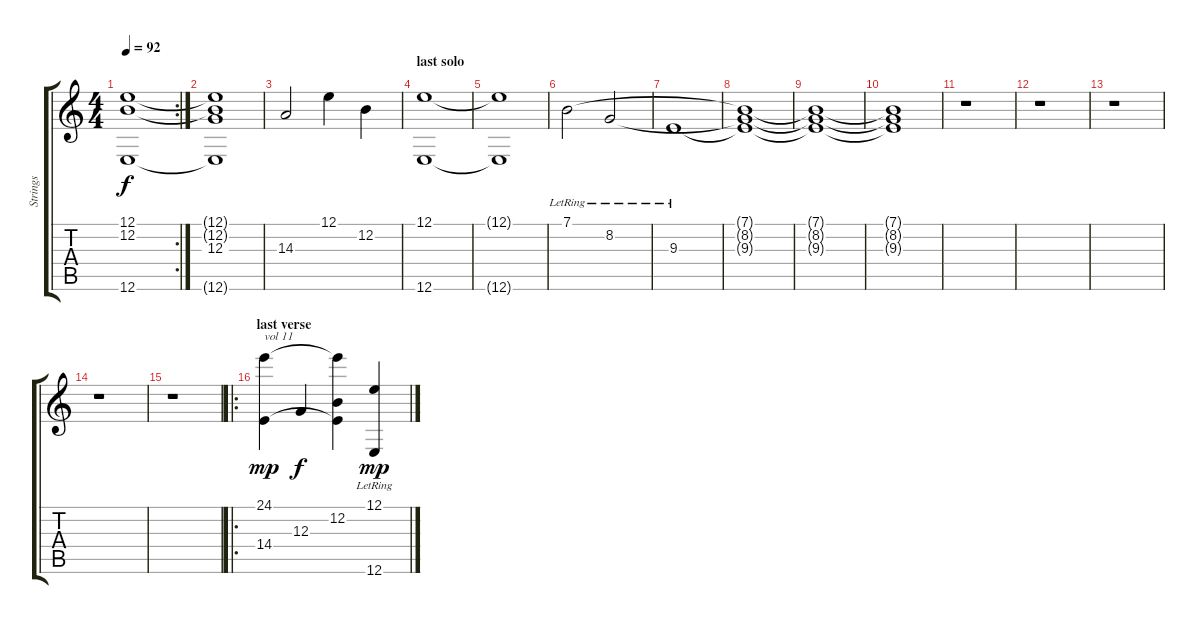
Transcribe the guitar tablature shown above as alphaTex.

\track ("Strings" "Strings") {instrument stringensemble1}
\staff {score tabs}
\tuning (E4 B3 G3 D3 A2 E2) {hide}
\rc 2
\ts (4 4)
\tempo 92
\clef g2
\ks c
(12.1 12.2 12.6).1{dy f} |
(12.1{t} 12.2{t} 12.3 12.6{t}).1 |
14.3.2 12.1.4 12.2.4 |
\section ("" "last solo")
(12.1 12.6).1 |
(12.1{t} 12.6{t}).1 |
7.1{lr}.2 8.2{lr}.2 |
9.3{lr}.1 |
(7.1{t} 8.2{t} 9.3{t}).1 |
(7.1{t} 8.2{t} 9.3{t}).1 |
(7.1{t} 8.2{t} 9.3{t}).1 |
r.1 |
r.1 |
r.1 |
r.1 |
r.1 |
\ro
\section ("" "last verse")
(24.1 14.4).4{txt "vol 11" dy mp volume 11} 12.3.4{dy f} (24.1{t} 12.2 14.4{t}).4 (12.1 12.6{lr}).4{dy mp}
